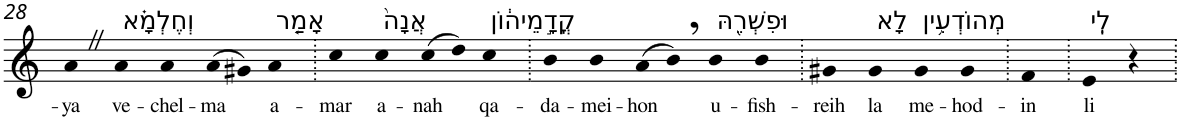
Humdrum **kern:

**kern	**text
*part1	*part1
*staff1	*staff1
*I"Piano	*
*I'Pno	*
!!LO:PB:g=z
*clefG2	*
*k[]	*
=28	=28
!	!LO:LY:b
4aZ	-ya
!LO:TX:a:t=וְחֶלְמָ֗א	!
!	!LO:LY:b
4a	ve-
!	!LO:LY:b
4a	-chel-
!	!LO:LY:b
(>8a	-ma
8g#X)	.
!LO:TX:a:t=אָמַ֤ר	!
!	!LO:LY:b
4a	a-
=29.	=29.
!	!LO:LY:b
4cc	-mar
!LO:TX:a:t=אֲנָה֙	!
!	!LO:LY:b
4cc	a-
!	!LO:LY:b
(>8cc	-nah
8dd)	.
!LO:TX:a:t=קֳדָ֣מֵיה֔וֹן	!
!	!LO:LY:b
4cc	qa-
=30.	=30.
!	!LO:LY:b
4b	-da-
!	!LO:LY:b
4b	-mei-
!	!LO:LY:b
(>8a	-hon
8b,)	.
!LO:TX:a:t=וּפִשְׁרֵ֖הּ	!
!	!LO:LY:b
4b	u-
!	!LO:LY:b
4b	-fish-
=31.	=31.
!	!LO:LY:b
4g#X	-reih
!LO:TX:a:t=לָא	!
!	!LO:LY:b
4g#	la
!LO:TX:a:t=מְהוֹדְעִ֥ין	!
!	!LO:LY:b
4g#	me-
!	!LO:LY:b
4g#	-hod-
=32.	=32.
!	!LO:LY:b
4f	-in
=33.	=33.
!LO:TX:a:t=לִֽי	!
!	!LO:LY:b
4e	li
4r	.
=.	=.
*-	*-
